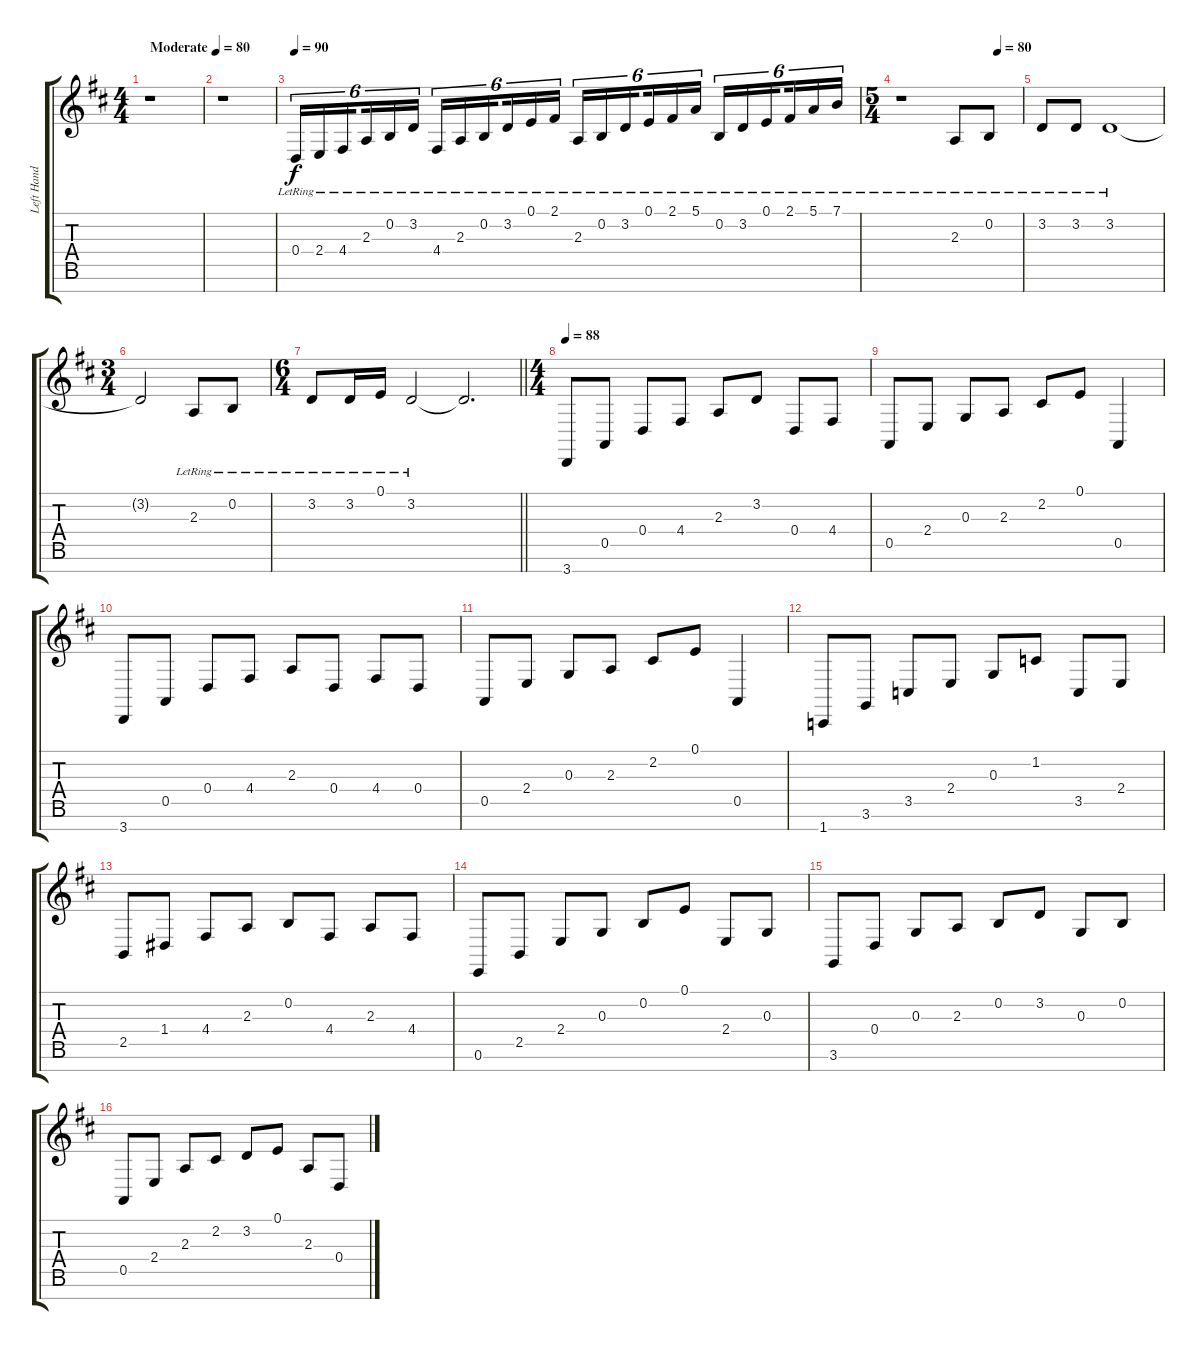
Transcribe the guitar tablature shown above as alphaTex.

\track ("Left Hand" "Left Hand") {instrument acousticgrandpiano}
\staff {score tabs}
\tuning (E4 B3 G3 D3 A2 E2 B1) {hide}
\ts (4 4)
\tempo (80 "Moderate")
\clef g2
\ks d
r.1{dy f instrument acousticgrandpiano} |
r.1 |
\tempo 90
0.4{lr}.16{tu (6 4)} 2.4{lr}.16{tu (6 4)} 4.4{lr}.16{tu (6 4) beam splitsecondary} 2.3{lr}.16{tu (6 4)} 0.2{lr}.16{tu (6 4)} 3.2{lr}.16{tu (6 4)} 4.4{lr}.16{tu (6 4)} 2.3{lr}.16{tu (6 4)} 0.2{lr}.16{tu (6 4) beam splitsecondary} 3.2{lr}.16{tu (6 4)} 0.1{lr}.16{tu (6 4)} 2.1{lr}.16{tu (6 4)} 2.3{lr}.16{tu (6 4)} 0.2{lr}.16{tu (6 4)} 3.2{lr}.16{tu (6 4) beam splitsecondary} 0.1{lr}.16{tu (6 4)} 2.1{lr}.16{tu (6 4)} 5.1{lr}.16{tu (6 4)} 0.2{lr}.16{tu (6 4)} 3.2{lr}.16{tu (6 4)} 0.1{lr}.16{tu (6 4) beam splitsecondary} 2.1{lr}.16{tu (6 4)} 5.1{lr}.16{tu (6 4)} 7.1{lr}.16{tu (6 4)} |
\ts (5 4)
\tempo (80 0.8)
r.1 2.3{lr}.8 0.2{lr}.8 |
3.2{lr}.8 3.2{lr}.8 3.2{lr}.1 |
\ts (3 4)
3.2{t}.2 2.3{lr}.8 0.2{lr}.8 |
\ts (6 4)
\barLineRight lightlight
3.2{lr}.8 3.2{lr}.16 0.1{lr}.16 3.2{lr}.2 3.2{t}.2{d} |
\ts (4 4)
\tempo 88
3.7.8 0.5.8 0.4.8 4.4.8 2.3.8 3.2.8 0.4.8 4.4.8 |
0.5.8 2.4.8 0.3.8 2.3.8 2.2.8 0.1.8 0.5.4 |
3.7.8 0.5.8 0.4.8 4.4.8 2.3.8 0.4.8 4.4.8 0.4.8 |
0.5.8 2.4.8 0.3.8 2.3.8 2.2.8 0.1.8 0.5.4 |
1.7.8 3.6.8 3.5.8 2.4.8 0.3.8 1.2.8 3.5.8 2.4.8 |
2.5.8 1.4.8 4.4.8 2.3.8 0.2.8 4.4.8 2.3.8 4.4.8 |
0.6.8 2.5.8 2.4.8 0.3.8 0.2.8 0.1.8 2.4.8 0.3.8 |
3.6.8 0.4.8 0.3.8 2.3.8 0.2.8 3.2.8 0.3.8 0.2.8 |
0.5.8 2.4.8 2.3.8 2.2.8 3.2.8 0.1.8 2.3.8 0.4.8
